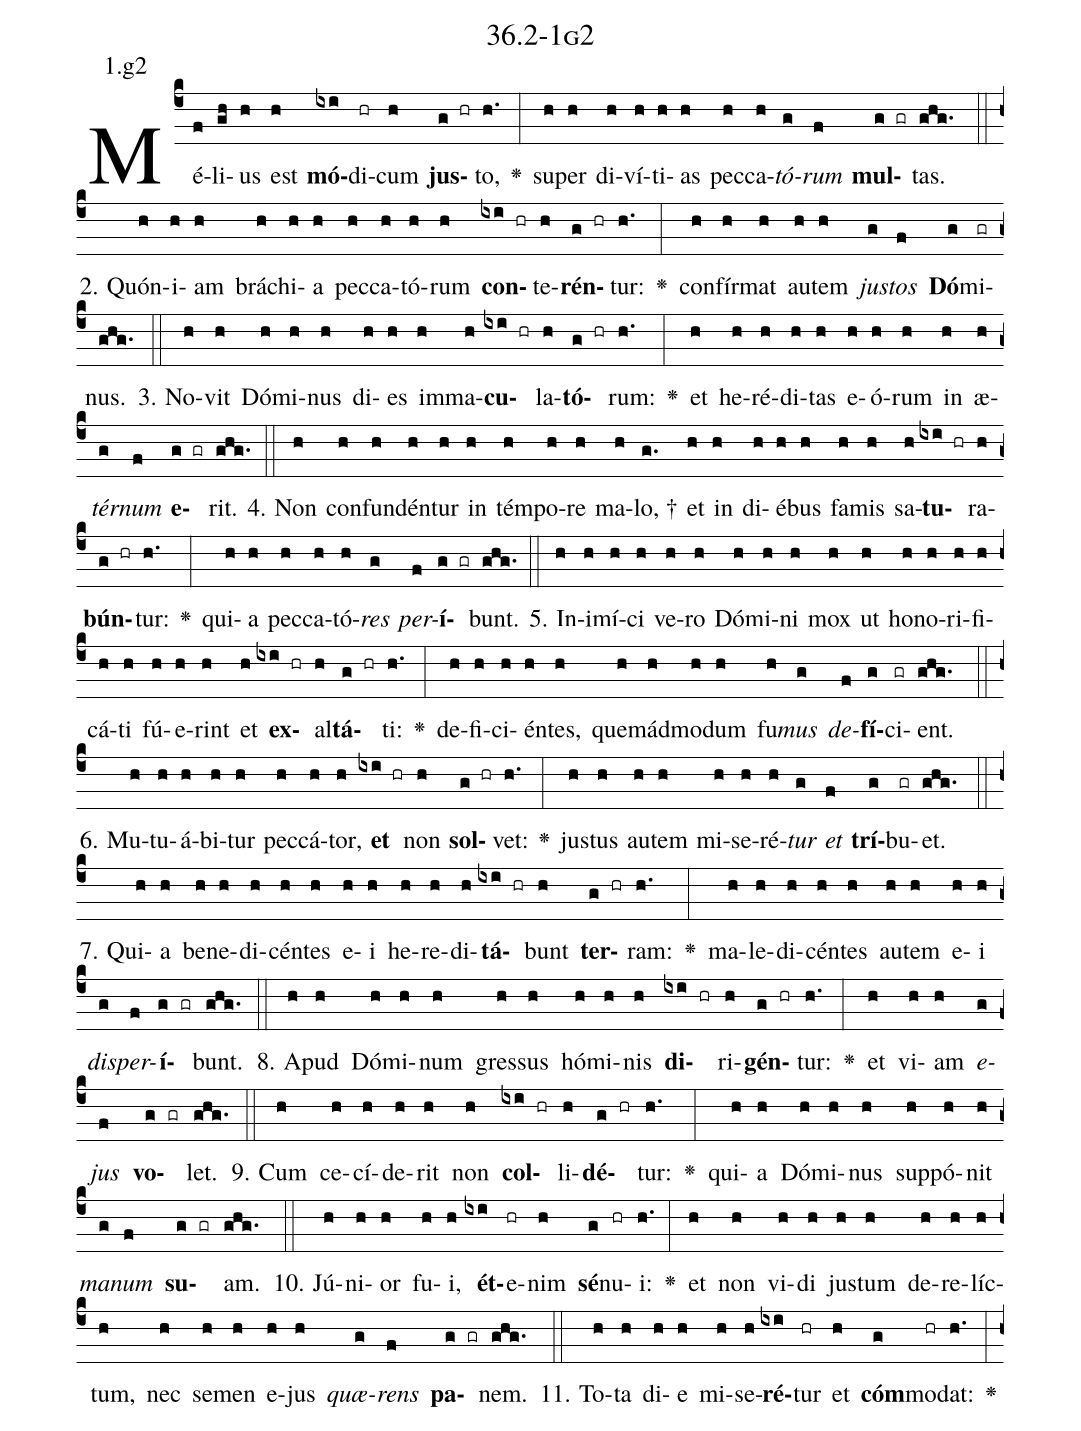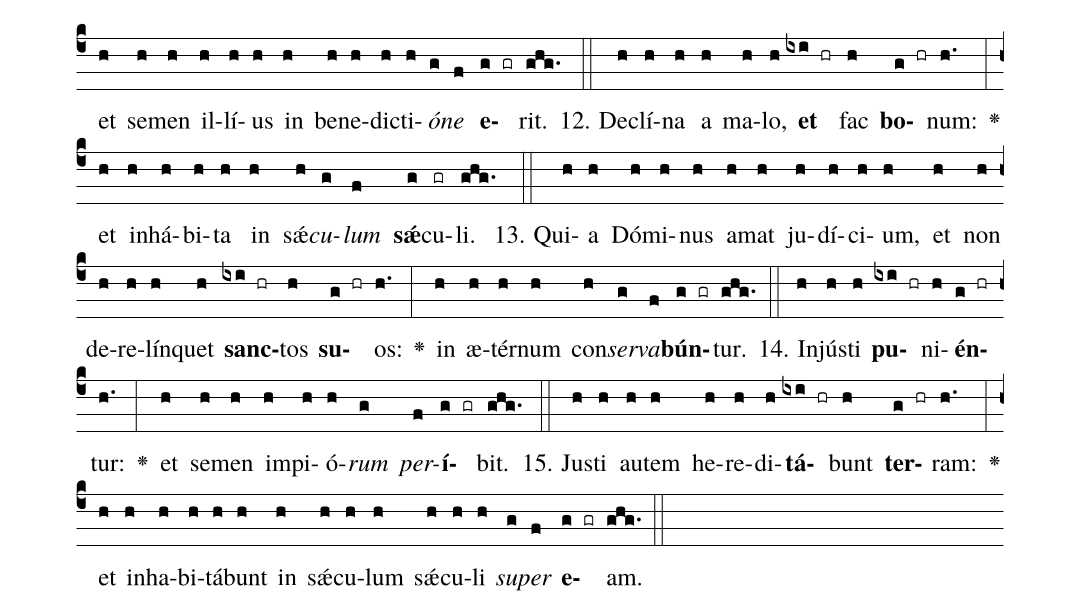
name: 36.2-1g2;
annotation: 1.g2;
%%
(c4)Mé(f)li(gh)us(h) est(h) <b>mó</b>(ixi)di(hr)cum(h) <b>jus</b>(g hr)to,(h.) <v>\greheightstar</v>(:) su(h)per(h) di(h)ví(h)ti(h)as(h) pec(h)ca(h)<i>tó</i>(g)<i>rum</i>(f) <b>mul</b>(g gr)tas.(ghg.) (::)
2. Quón(h)i(h)am(h) brá(h)chi(h)a(h) pec(h)ca(h)tó(h)rum(h) <b>con</b>(ixi hr)te(h)<b>rén</b>(g hr)tur:(h.) <v>\greheightstar</v>(:) con(h)fír(h)mat(h) au(h)tem(h) <i>jus</i>(g)<i>tos</i>(f) <b>Dó</b>(g)mi(gr)nus.(ghg.) (::)
3. No(h)vit(h) Dó(h)mi(h)nus(h) di(h)es(h) im(h)ma(h)<b>cu</b>(ixi hr)la(h)<b>tó</b>(g hr)rum:(h.) <v>\greheightstar</v>(:) et(h) he(h)ré(h)di(h)tas(h) e(h)ó(h)rum(h) in(h) æ(h)<i>tér</i>(g)<i>num</i>(f) <b>e</b>(g gr)rit.(ghg.) (::)
4. Non(h) con(h)fun(h)dén(h)tur(h) in(h) tém(h)po(h)re(h) ma(h)lo, †(g.) et(h) in(h) di(h)é(h)bus(h) fa(h)mis(h) sa(h)<b>tu</b>(ixi hr)ra(h)<b>bún</b>(g hr)tur:(h.) <v>\greheightstar</v>(:) qui(h)a(h) pec(h)ca(h)tó(h)<i>res</i>(g) <i>per</i>(f)<b>í</b>(g gr)bunt.(ghg.) (::)
5. In(h)i(h)mí(h)ci(h) ve(h)ro(h) Dó(h)mi(h)ni(h) mox(h) ut(h) ho(h)no(h)ri(h)fi(h)cá(h)ti(h) fú(h)e(h)rint(h) et(h) <b>ex</b>(ixi hr)al(h)<b>tá</b>(g hr)ti:(h.) <v>\greheightstar</v>(:) de(h)fi(h)ci(h)én(h)tes,(h) quem(h)ád(h)mo(h)dum(h) fu(h)<i>mus</i>(g) <i>de</i>(f)<b>fí</b>(g)ci(gr)ent.(ghg.) (::)
6. Mu(h)tu(h)á(h)bi(h)tur(h) pec(h)cá(h)tor,(h) <b>et</b>(ixi hr) non(h) <b>sol</b>(g hr)vet:(h.) <v>\greheightstar</v>(:) jus(h)tus(h) au(h)tem(h) mi(h)se(h)ré(h)<i>tur</i>(g) <i>et</i>(f) <b>trí</b>(g)bu(gr)et.(ghg.) (::)
7. Qui(h)a(h) be(h)ne(h)di(h)cén(h)tes(h) e(h)i(h) he(h)re(h)di(h)<b>tá</b>(ixi hr)bunt(h) <b>ter</b>(g hr)ram:(h.) <v>\greheightstar</v>(:) ma(h)le(h)di(h)cén(h)tes(h) au(h)tem(h) e(h)i(h) <i>dis</i>(g)<i>per</i>(f)<b>í</b>(g gr)bunt.(ghg.) (::)
8. A(h)pud(h) Dó(h)mi(h)num(h) gres(h)sus(h) hó(h)mi(h)nis(h) <b>di</b>(ixi hr)ri(h)<b>gén</b>(g hr)tur:(h.) <v>\greheightstar</v>(:) et(h) vi(h)am(h) <i>e</i>(g)<i>jus</i>(f) <b>vo</b>(g gr)let.(ghg.) (::)
9. Cum(h) ce(h)cí(h)de(h)rit(h) non(h) <b>col</b>(ixi hr)li(h)<b>dé</b>(g hr)tur:(h.) <v>\greheightstar</v>(:) qui(h)a(h) Dó(h)mi(h)nus(h) sup(h)pó(h)nit(h) <i>ma</i>(g)<i>num</i>(f) <b>su</b>(g gr)am.(ghg.) (::)
10. Jú(h)ni(h)or(h) fu(h)i,(h) <b>ét</b>(ixi)e(hr)nim(h) <b>sé</b>(g)nu(hr)i:(h.) <v>\greheightstar</v>(:) et(h) non(h) vi(h)di(h) jus(h)tum(h) de(h)re(h)líc(h)tum,(h) nec(h) se(h)men(h) e(h)jus(h) <i>quæ</i>(g)<i>rens</i>(f) <b>pa</b>(g gr)nem.(ghg.) (::)
11. To(h)ta(h) di(h)e(h) mi(h)se(h)<b>ré</b>(ixi)tur(hr) et(h) <b>cóm</b>(g)mo(hr)dat:(h.) <v>\greheightstar</v>(:) et(h) se(h)men(h) il(h)lí(h)us(h) in(h) be(h)ne(h)dic(h)ti(h)<i>ó</i>(g)<i>ne</i>(f) <b>e</b>(g gr)rit.(ghg.) (::)
12. De(h)clí(h)na(h) a(h) ma(h)lo,(h) <b>et</b>(ixi hr) fac(h) <b>bo</b>(g hr)num:(h.) <v>\greheightstar</v>(:) et(h) in(h)há(h)bi(h)ta(h) in(h) sǽ(h)<i>cu</i>(g)<i>lum</i>(f) <b>sǽ</b>(g)cu(gr)li.(ghg.) (::)
13. Qui(h)a(h) Dó(h)mi(h)nus(h) a(h)mat(h) ju(h)dí(h)ci(h)um,(h) et(h) non(h) de(h)re(h)lín(h)quet(h) <b>sanc</b>(ixi hr)tos(h) <b>su</b>(g hr)os:(h.) <v>\greheightstar</v>(:) in(h) æ(h)tér(h)num(h) con(h)<i>ser</i>(g)<i>va</i>(f)<b>bún</b>(g gr)tur.(ghg.) (::)
14. In(h)jús(h)ti(h) <b>pu</b>(ixi hr)ni(h)<b>én</b>(g hr)tur:(h.) <v>\greheightstar</v>(:) et(h) se(h)men(h) im(h)pi(h)ó(h)<i>rum</i>(g) <i>per</i>(f)<b>í</b>(g gr)bit.(ghg.) (::)
15. Jus(h)ti(h) au(h)tem(h) he(h)re(h)di(h)<b>tá</b>(ixi hr)bunt(h) <b>ter</b>(g hr)ram:(h.) <v>\greheightstar</v>(:) et(h) in(h)ha(h)bi(h)tá(h)bunt(h) in(h) sǽ(h)cu(h)lum(h) sǽ(h)cu(h)li(h) <i>su</i>(g)<i>per</i>(f) <b>e</b>(g gr)am.(ghg.) (::)
